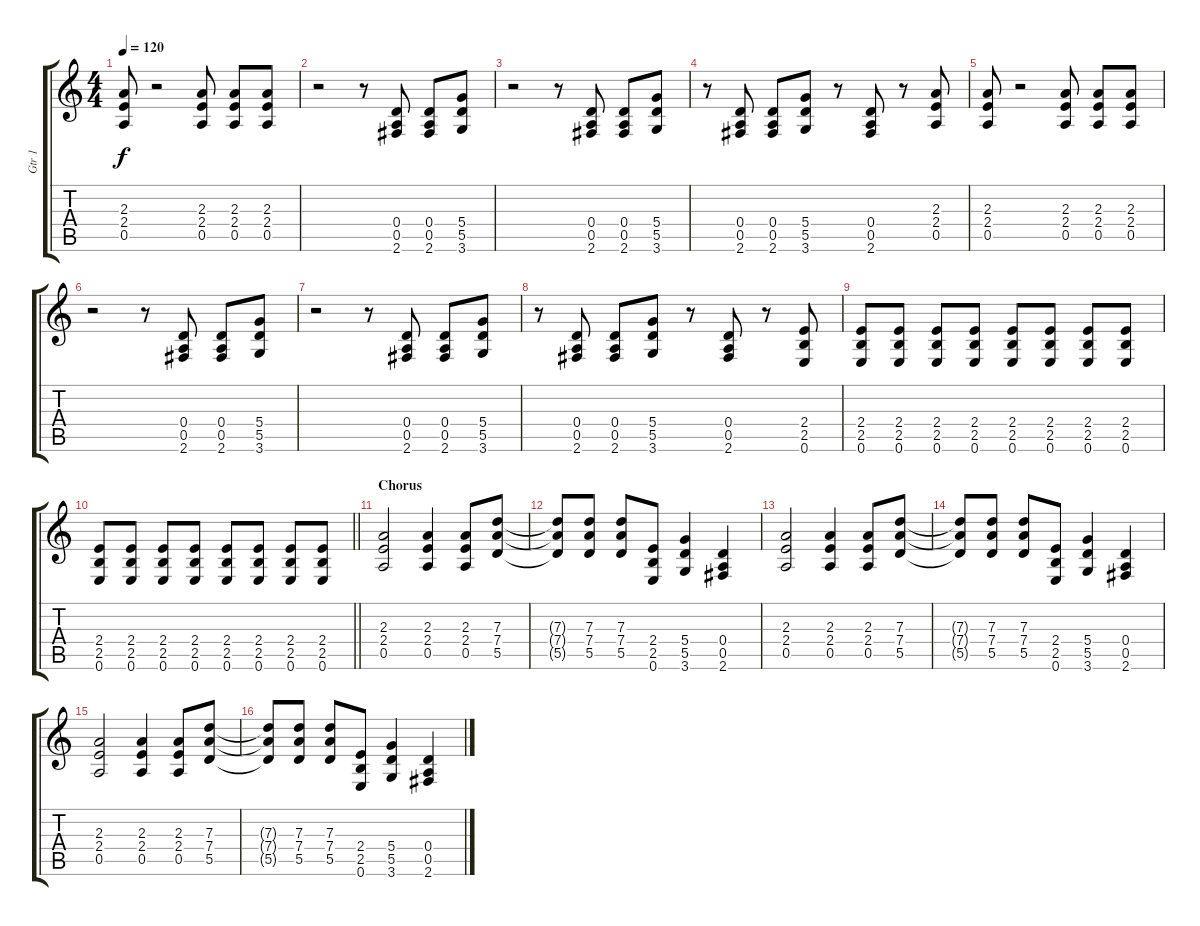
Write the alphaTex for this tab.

\track ("Gtr 1" "Gtr 1") {instrument distortionguitar}
\staff {score tabs}
\tuning (E4 B3 G3 D3 A2 E2) {hide}
\ts (4 4)
\tempo 120
\clef g2
\ks c
(2.3 2.4 0.5).8{dy f} r.2 (2.3 2.4 0.5).8 (2.3 2.4 0.5).8 (2.3 2.4 0.5).8 |
r.2 r.8 (0.4 0.5 2.6).8 (0.4 0.5 2.6).8 (5.4 5.5 3.6).8 |
r.2 r.8 (0.4 0.5 2.6).8 (0.4 0.5 2.6).8 (5.4 5.5 3.6).8 |
r.8 (0.4 0.5 2.6).8 (0.4 0.5 2.6).8 (5.4 5.5 3.6).8 r.8 (0.4 0.5 2.6).8 r.8 (2.3 2.4 0.5).8 |
(2.3 2.4 0.5).8 r.2 (2.3 2.4 0.5).8 (2.3 2.4 0.5).8 (2.3 2.4 0.5).8 |
r.2 r.8 (0.4 0.5 2.6).8 (0.4 0.5 2.6).8 (5.4 5.5 3.6).8 |
r.2 r.8 (0.4 0.5 2.6).8 (0.4 0.5 2.6).8 (5.4 5.5 3.6).8 |
r.8 (0.4 0.5 2.6).8 (0.4 0.5 2.6).8 (5.4 5.5 3.6).8 r.8 (0.4 0.5 2.6).8 r.8 (2.4 2.5 0.6).8 |
(2.4 2.5 0.6).8 (2.4 2.5 0.6).8 (2.4 2.5 0.6).8 (2.4 2.5 0.6).8 (2.4 2.5 0.6).8 (2.4 2.5 0.6).8 (2.4 2.5 0.6).8 (2.4 2.5 0.6).8 |
\barLineRight lightlight
(2.4 2.5 0.6).8 (2.4 2.5 0.6).8 (2.4 2.5 0.6).8 (2.4 2.5 0.6).8 (2.4 2.5 0.6).8 (2.4 2.5 0.6).8 (2.4 2.5 0.6).8 (2.4 2.5 0.6).8 |
\section ("" "Chorus")
(2.3 2.4 0.5).2 (2.3 2.4 0.5).4 (2.3 2.4 0.5).8 (7.3 7.4 5.5).8 |
(7.3{t} 7.4{t} 5.5{t}).8 (7.3 7.4 5.5).8 (7.3 7.4 5.5).8 (2.4 2.5 0.6).8 (5.4 5.5 3.6).4 (0.4 0.5 2.6).4 |
(2.3 2.4 0.5).2 (2.3 2.4 0.5).4 (2.3 2.4 0.5).8 (7.3 7.4 5.5).8 |
(7.3{t} 7.4{t} 5.5{t}).8 (7.3 7.4 5.5).8 (7.3 7.4 5.5).8 (2.4 2.5 0.6).8 (5.4 5.5 3.6).4 (0.4 0.5 2.6).4 |
(2.3 2.4 0.5).2 (2.3 2.4 0.5).4 (2.3 2.4 0.5).8 (7.3 7.4 5.5).8 |
(7.3{t} 7.4{t} 5.5{t}).8 (7.3 7.4 5.5).8 (7.3 7.4 5.5).8 (2.4 2.5 0.6).8 (5.4 5.5 3.6).4 (0.4 0.5 2.6).4
